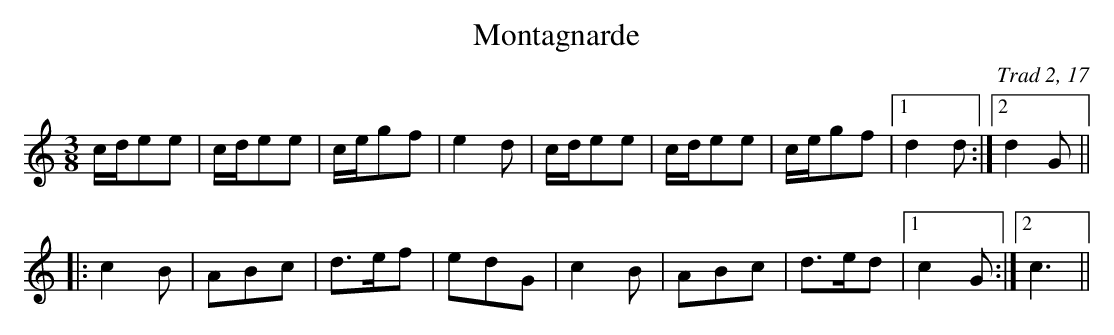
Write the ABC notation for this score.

X:1
T:Montagnarde
C:Trad 2, 17
M:3/8
L:1/8
K:C
c/d/ee|c/d/ee|c/e/gf|e2d|\
c/d/ee|c/d/ee|c/e/gf|1 d2d:|2 d2G||
|:c2B|ABc|d>ef|edG|\
c2B|ABc|d>ed|1 c2G:|2 c3||
